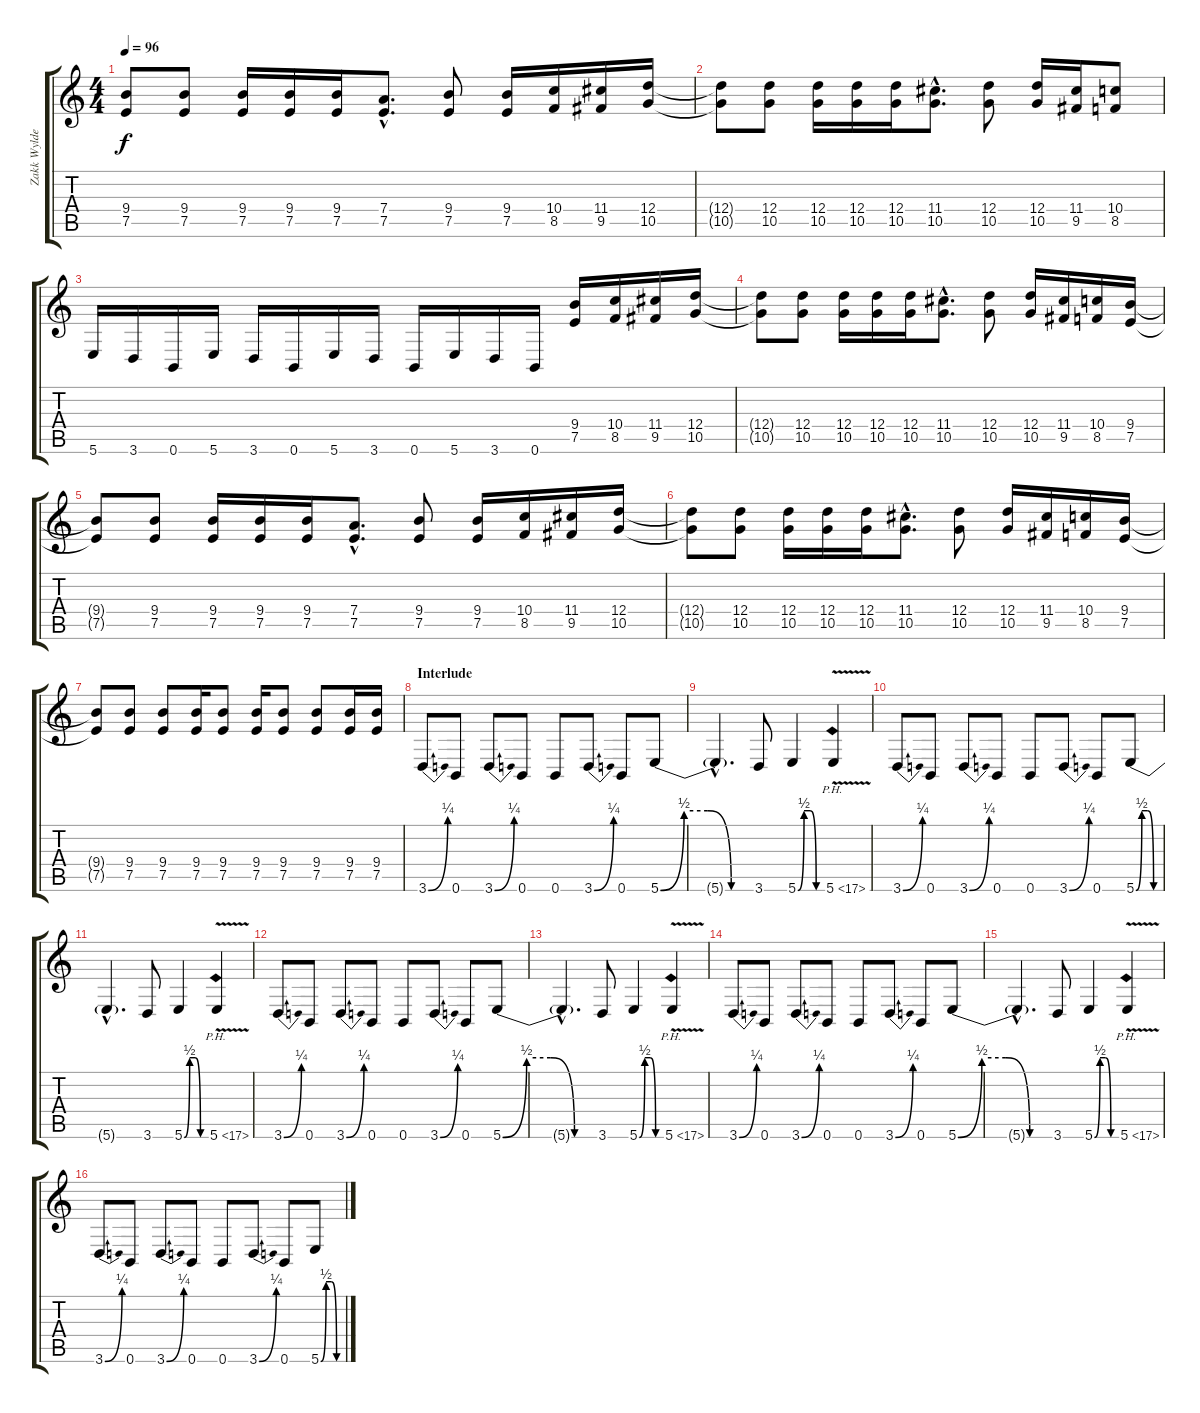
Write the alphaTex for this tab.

\track ("Zakk Wylde (Rhythm Guitar)" "Zakk Wylde") {instrument distortionguitar}
\staff {score tabs}
\tuning (E4 B3 G3 D3 A2 B1) {hide}
\ts (4 4)
\tempo 96
\clef g2
\ks c
(9.4{t} 7.5{t}).8{dy f} (9.4 7.5).8 (9.4 7.5).16 (9.4 7.5).16 (9.4 7.5).16 (7.4{hac} 7.5{hac}).8{d} (9.4 7.5).8 (9.4 7.5).16 (10.4 8.5).16 (11.4 9.5).16 (12.4 10.5).16 |
(12.4{t} 10.5{t}).8 (12.4 10.5).8 (12.4 10.5).16 (12.4 10.5).16 (12.4 10.5).16 (11.4{hac} 10.5{hac}).8{d} (12.4 10.5).8 (12.4 10.5).16 (11.4 9.5).16 (10.4 8.5).8 |
5.6.16 3.6.16 0.6.16 5.6.16 3.6.16 0.6.16 5.6.16 3.6.16 0.6.16 5.6.16 3.6.16 0.6.16 (9.4 7.5).16 (10.4 8.5).16 (11.4 9.5).16 (12.4 10.5).16 |
(12.4{t} 10.5{t}).8 (12.4 10.5).8 (12.4 10.5).16 (12.4 10.5).16 (12.4 10.5).16 (11.4{hac} 10.5{hac}).8{d} (12.4 10.5).8 (12.4 10.5).16 (11.4 9.5).16 (10.4 8.5).16 (9.4 7.5).16 |
(9.4{t} 7.5{t}).8 (9.4 7.5).8 (9.4 7.5).16 (9.4 7.5).16 (9.4 7.5).16 (7.4{hac} 7.5{hac}).8{d} (9.4 7.5).8 (9.4 7.5).16 (10.4 8.5).16 (11.4 9.5).16 (12.4 10.5).16 |
(12.4{t} 10.5{t}).8 (12.4 10.5).8 (12.4 10.5).16 (12.4 10.5).16 (12.4 10.5).16 (11.4{hac} 10.5{hac}).8{d} (12.4 10.5).8 (12.4 10.5).16 (11.4 9.5).16 (10.4 8.5).16 (9.4 7.5).16 |
(9.4{t} 7.5{t}).8 (9.4 7.5).8 (9.4 7.5).8 (9.4 7.5).16 (9.4 7.5).8 (9.4 7.5).16 (9.4 7.5).8 (9.4 7.5).8 (9.4 7.5).16 (9.4 7.5).16 |
\section ("" "Interlude")
3.6{be (bend 0 0 60 1)}.8 0.6.8 3.6{be (bend 0 0 60 1)}.8 0.6.8 0.6.8 3.6{be (bend 0 0 60 1)}.8 0.6.8 5.6{be (custom 0 0 15 2 30 2 45 0 60 0)}.8 |
5.6{hac t}.4{d} 3.6.8 5.6{be (custom 0 0 15 2 30 2 45 0 60 0)}.4 5.6{ph 12 v}.4 |
3.6{be (bend 0 0 60 1)}.8 0.6.8 3.6{be (bend 0 0 60 1)}.8 0.6.8 0.6.8 3.6{be (bend 0 0 60 1)}.8 0.6.8 5.6{be (custom 0 0 15 2 30 2 45 0 60 0)}.8 |
5.6{hac t}.4{d} 3.6.8 5.6{be (custom 0 0 15 2 30 2 45 0 60 0)}.4 5.6{ph 12 v}.4 |
3.6{be (bend 0 0 60 1)}.8 0.6.8 3.6{be (bend 0 0 60 1)}.8 0.6.8 0.6.8 3.6{be (bend 0 0 60 1)}.8 0.6.8 5.6{be (custom 0 0 15 2 30 2 45 0 60 0)}.8 |
5.6{hac t}.4{d} 3.6.8 5.6{be (custom 0 0 15 2 30 2 45 0 60 0)}.4 5.6{ph 12 v}.4 |
3.6{be (bend 0 0 60 1)}.8 0.6.8 3.6{be (bend 0 0 60 1)}.8 0.6.8 0.6.8 3.6{be (bend 0 0 60 1)}.8 0.6.8 5.6{be (custom 0 0 15 2 30 2 45 0 60 0)}.8 |
5.6{hac t}.4{d} 3.6.8 5.6{be (custom 0 0 15 2 30 2 45 0 60 0)}.4 5.6{ph 12 v}.4 |
3.6{be (bend 0 0 60 1)}.8 0.6.8 3.6{be (bend 0 0 60 1)}.8 0.6.8 0.6.8 3.6{be (bend 0 0 60 1)}.8 0.6.8 5.6{be (custom 0 0 15 2 30 2 45 0 60 0)}.8
